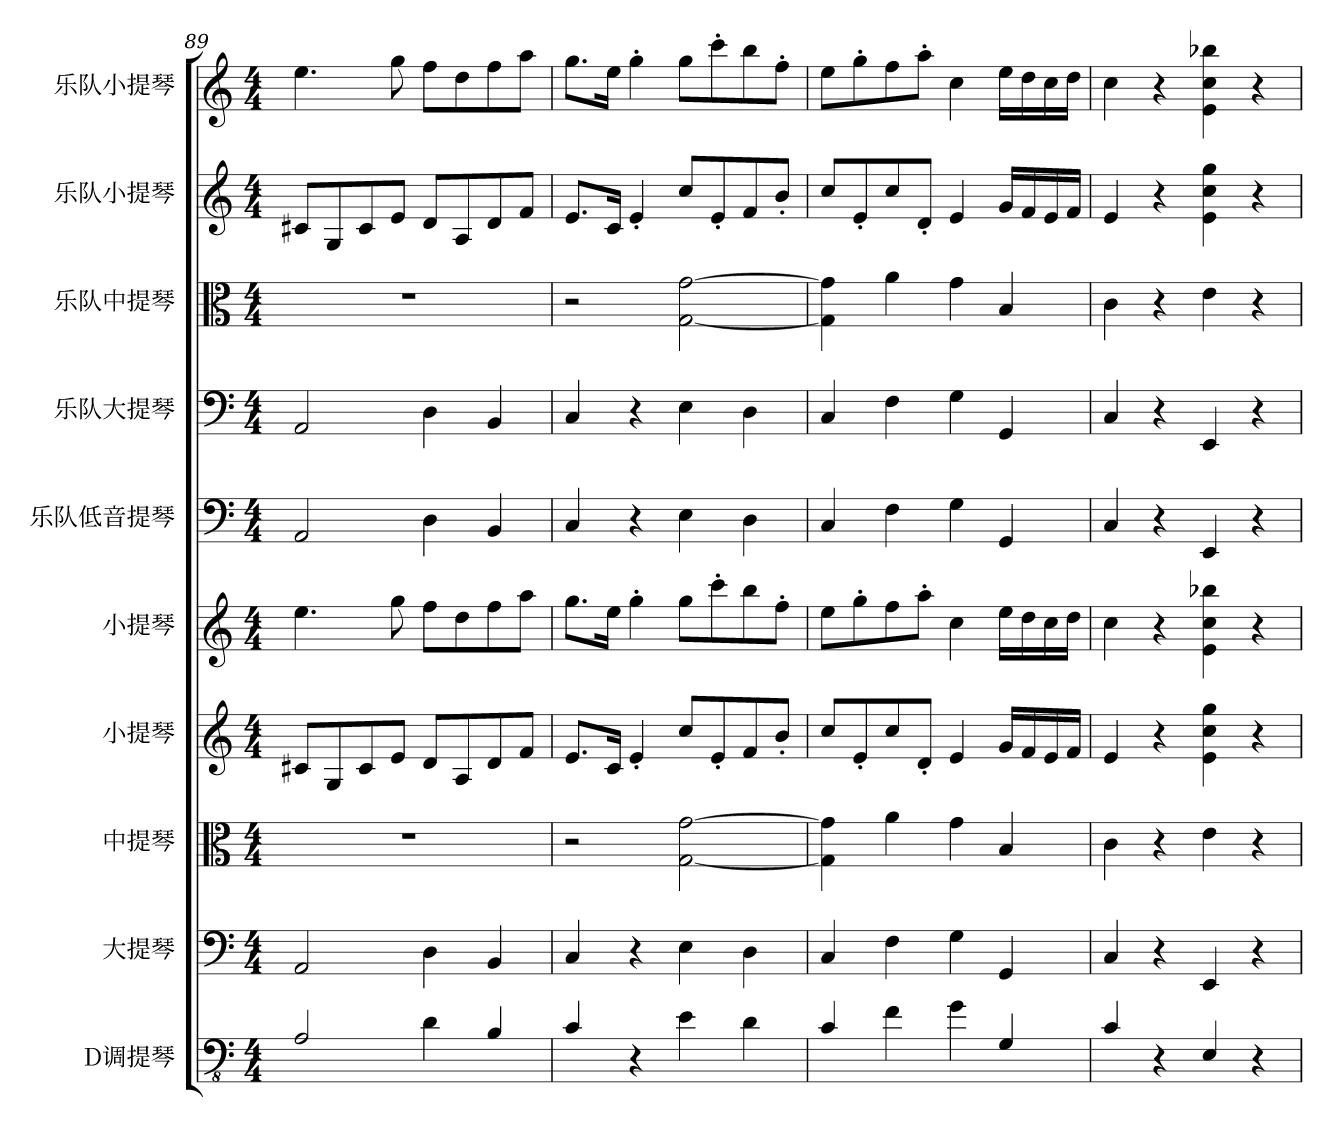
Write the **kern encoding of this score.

**kern	**kern	**kern	**kern	**kern	**kern	**kern	**kern	**kern	**kern
*part10	*part9	*part8	*part7	*part6	*part5	*part4	*part3	*part2	*part1
*staff10	*staff9	*staff8	*staff7	*staff6	*staff5	*staff4	*staff3	*staff2	*staff1
*I"D调提琴	*I"大提琴	*I"中提琴	*I"小提琴	*I"小提琴	*I"乐队低音提琴	*I"乐队大提琴	*I"乐队中提琴	*I"乐队小提琴	*I"乐队小提琴
!!LO:PB:g=z
*clefFv4	*clefF4	*clefC3	*clefG2	*clefG2	*clefF4	*clefF4	*clefC3	*clefG2	*clefG2
*ITrd7c12	*	*	*	*	*ITrd7c12	*	*	*	*
*k[]	*k[]	*k[]	*k[]	*k[]	*k[]	*k[]	*k[]	*k[]	*k[]
*M4/4	*M4/4	*M4/4	*M4/4	*M4/4	*M4/4	*M4/4	*M4/4	*M4/4	*M4/4
=89	=89	=89	=89	=89	=89	=89	=89	=89	=89
2AAA/	2AA/	1r	8c#X/L	4.ee\	2AAA/	2AA/	1r	8c#X/L	4.ee\
.	.	.	8G/	.	.	.	.	8G/	.
.	.	.	8c#/	.	.	.	.	8c#/	.
.	.	.	8e/J	8gg\	.	.	.	8e/J	8gg\
4DD\	4D\	.	8d/L	8ff\L	4DD\	4D\	.	8d/L	8ff\L
.	.	.	8A/	8dd\	.	.	.	8A/	8dd\
4BBB/	4BB/	.	8d/	8ff\	4BBB/	4BB/	.	8d/	8ff\
.	.	.	8f/J	8aa\J	.	.	.	8f/J	8aa\J
=90	=90	=90	=90	=90	=90	=90	=90	=90	=90
4CC/	4C/	2r	8.e/L	8.gg\L	4CC/	4C/	2r	8.e/L	8.gg\L
.	.	.	16c/Jk	16ee\Jk	.	.	.	16c/Jk	16ee\Jk
4r	4r	.	4e'/	4gg'\	4r	4r	.	4e'/	4gg'\
4EE\	4E\	[2G\ [2g\	8cc/L	8gg\L	4EE\	4E\	[2G\ [2g\	8cc/L	8gg\L
.	.	.	8e'/	8ccc'\	.	.	.	8e'/	8ccc'\
4DD\	4D\	.	8f/	8bb\	4DD\	4D\	.	8f/	8bb\
.	.	.	8b'/J	8ff'\J	.	.	.	8b'/J	8ff'\J
=91	=91	=91	=91	=91	=91	=91	=91	=91	=91
4CC/	4C/	4G\] 4g\]	8cc/L	8ee\L	4CC/	4C/	4G\] 4g\]	8cc/L	8ee\L
.	.	.	8e'/	8gg'\	.	.	.	8e'/	8gg'\
4FF\	4F\	4a\	8cc/	8ff\	4FF\	4F\	4a\	8cc/	8ff\
.	.	.	8d'/J	8aa'\J	.	.	.	8d'/J	8aa'\J
4GG\	4G\	4g\	4e/	4cc\	4GG\	4G\	4g\	4e/	4cc\
4GGG/	4GG/	4B/	16g/LL	16ee\LL	4GGG/	4GG/	4B/	16g/LL	16ee\LL
.	.	.	16f/	16dd\	.	.	.	16f/	16dd\
.	.	.	16e/	16cc\	.	.	.	16e/	16cc\
.	.	.	16f/JJ	16dd\JJ	.	.	.	16f/JJ	16dd\JJ
=92	=92	=92	=92	=92	=92	=92	=92	=92	=92
*	*	*	*	*	*	*	*	*	*MM64
4CC/	4C/	4c\	4e/	4cc\	4CC/	4C/	4c\	4e/	4cc\
4r	4r	4r	4r	4r	4r	4r	4r	4r	4r
4EEE/	4EE/	4e\	4e\ 4cc\ 4gg\	4e\ 4cc\ 4bb-X\	4EEE/	4EE/	4e\	4e\ 4cc\ 4gg\	4e\ 4cc\ 4bb-X\
4r	4r	4r	4r	4r	4r	4r	4r	4r	4r
=	=	=	=	=	=	=	=	=	=
*-	*-	*-	*-	*-	*-	*-	*-	*-	*-
